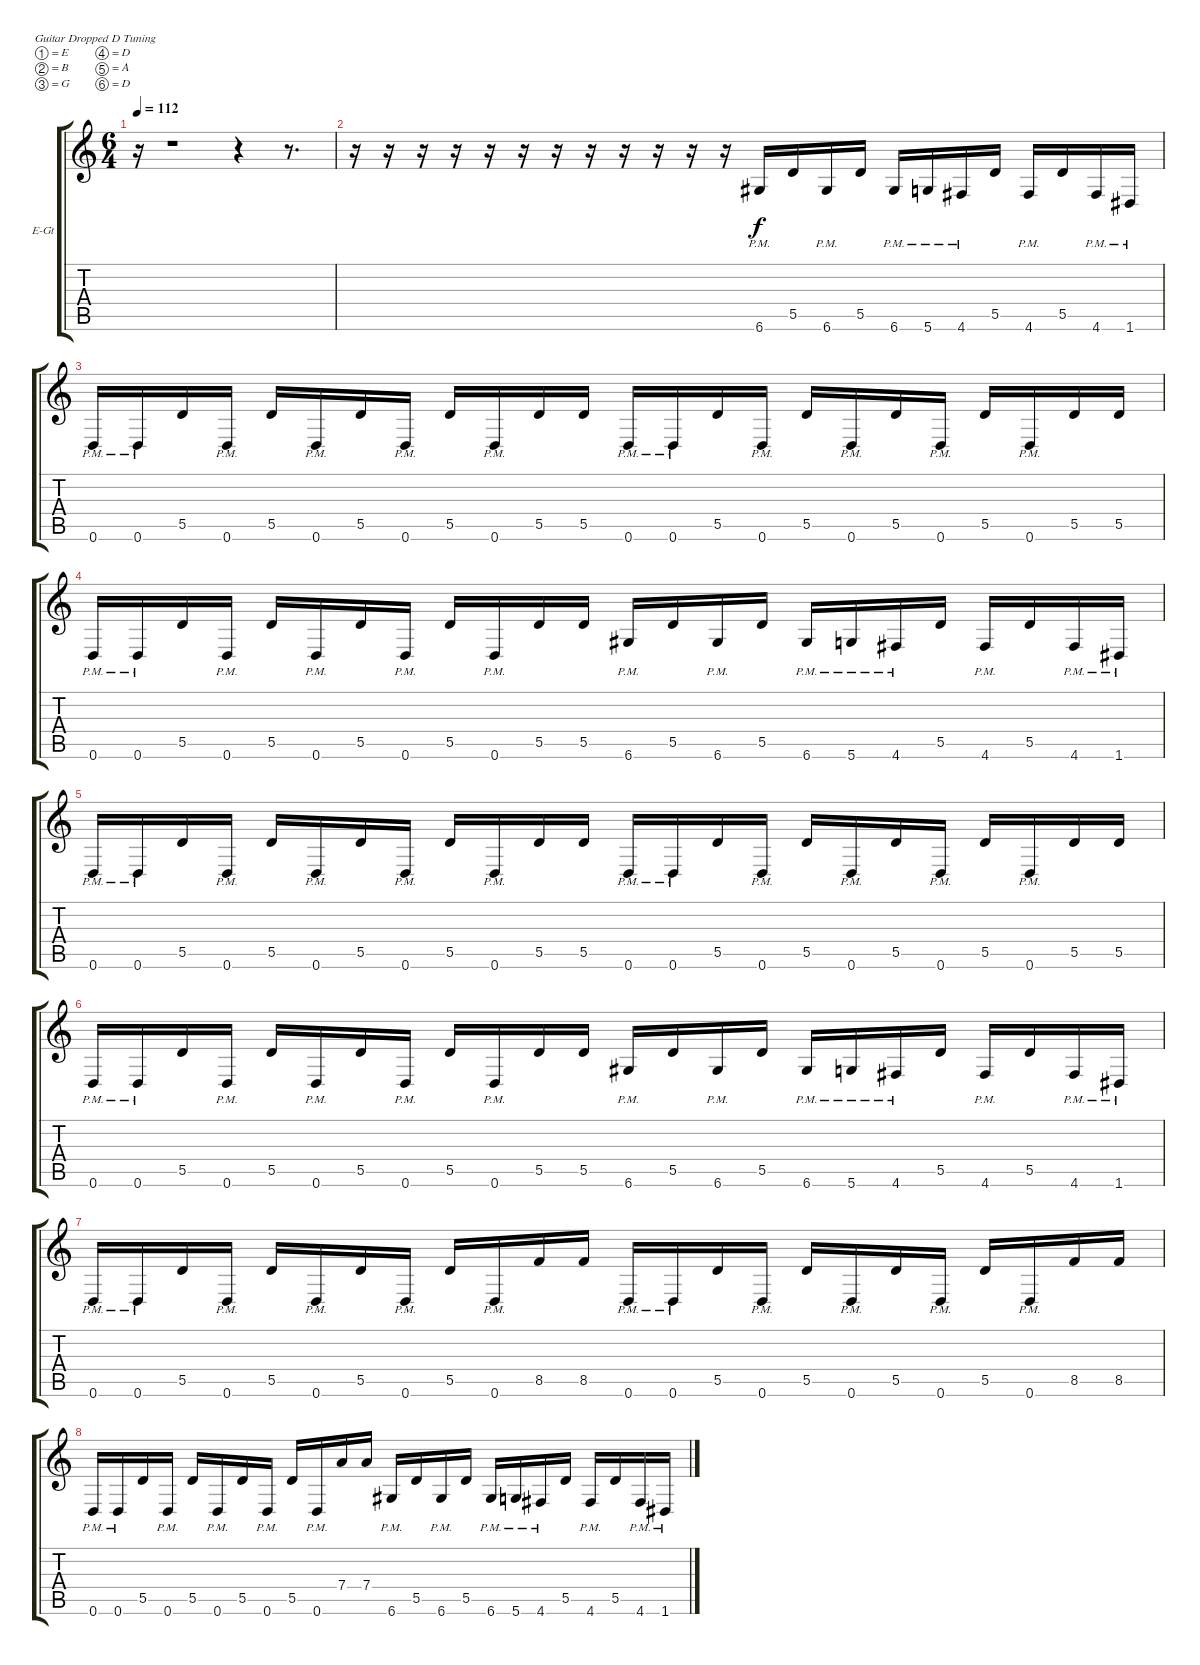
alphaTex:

\bracketExtendMode groupsimilarinstruments
\firstSystemTrackNameOrientation horizontal
\otherSystemsTrackNameOrientation horizontal
\track ("Guitar" "E-Gt") {instrument distortionguitar}
\staff {score tabs}
\tuning (E4 B3 G3 D3 A2 D2)
\ts (6 4)
\tempo 112
\clef g2
\ks c
r.16{dy f} r.1 r.4 r.8{d} |
r.16 r.16 r.16 r.16 r.16 r.16 r.16 r.16 r.16 r.16 r.16 r.16 6.6{pm}.16 5.5.16 6.6{pm}.16 5.5.16 6.6{pm}.16 5.6{pm}.16 4.6{pm}.16 5.5.16 4.6{pm}.16 5.5.16 4.6{pm}.16 1.6{pm}.16 |
0.6{pm}.16 0.6{pm}.16 5.5.16 0.6{pm}.16 5.5.16 0.6{pm}.16 5.5.16 0.6{pm}.16 5.5.16 0.6{pm}.16 5.5.16 5.5.16 0.6{pm}.16 0.6{pm}.16 5.5.16 0.6{pm}.16 5.5.16 0.6{pm}.16 5.5.16 0.6{pm}.16 5.5.16 0.6{pm}.16 5.5.16 5.5.16 |
0.6{pm}.16 0.6{pm}.16 5.5.16 0.6{pm}.16 5.5.16 0.6{pm}.16 5.5.16 0.6{pm}.16 5.5.16 0.6{pm}.16 5.5.16 5.5.16 6.6{pm}.16 5.5.16 6.6{pm}.16 5.5.16 6.6{pm}.16 5.6{pm}.16 4.6{pm}.16 5.5.16 4.6{pm}.16 5.5.16 4.6{pm}.16 1.6{pm}.16 |
0.6{pm}.16 0.6{pm}.16 5.5.16 0.6{pm}.16 5.5.16 0.6{pm}.16 5.5.16 0.6{pm}.16 5.5.16 0.6{pm}.16 5.5.16 5.5.16 0.6{pm}.16 0.6{pm}.16 5.5.16 0.6{pm}.16 5.5.16 0.6{pm}.16 5.5.16 0.6{pm}.16 5.5.16 0.6{pm}.16 5.5.16 5.5.16 |
0.6{pm}.16 0.6{pm}.16 5.5.16 0.6{pm}.16 5.5.16 0.6{pm}.16 5.5.16 0.6{pm}.16 5.5.16 0.6{pm}.16 5.5.16 5.5.16 6.6{pm}.16 5.5.16 6.6{pm}.16 5.5.16 6.6{pm}.16 5.6{pm}.16 4.6{pm}.16 5.5.16 4.6{pm}.16 5.5.16 4.6{pm}.16 1.6{pm}.16 |
0.6{pm}.16 0.6{pm}.16 5.5.16 0.6{pm}.16 5.5.16 0.6{pm}.16 5.5.16 0.6{pm}.16 5.5.16 0.6{pm}.16 8.5.16 8.5.16 0.6{pm}.16 0.6{pm}.16 5.5.16 0.6{pm}.16 5.5.16 0.6{pm}.16 5.5.16 0.6{pm}.16 5.5.16 0.6{pm}.16 8.5.16 8.5.16 |
0.6{pm}.16 0.6{pm}.16 5.5.16 0.6{pm}.16 5.5.16 0.6{pm}.16 5.5.16 0.6{pm}.16 5.5.16 0.6{pm}.16 7.4.16 7.4.16 6.6{pm}.16 5.5.16 6.6{pm}.16 5.5.16 6.6{pm}.16 5.6{pm}.16 4.6{pm}.16 5.5.16 4.6{pm}.16 5.5.16 4.6{pm}.16 1.6{pm}.16
